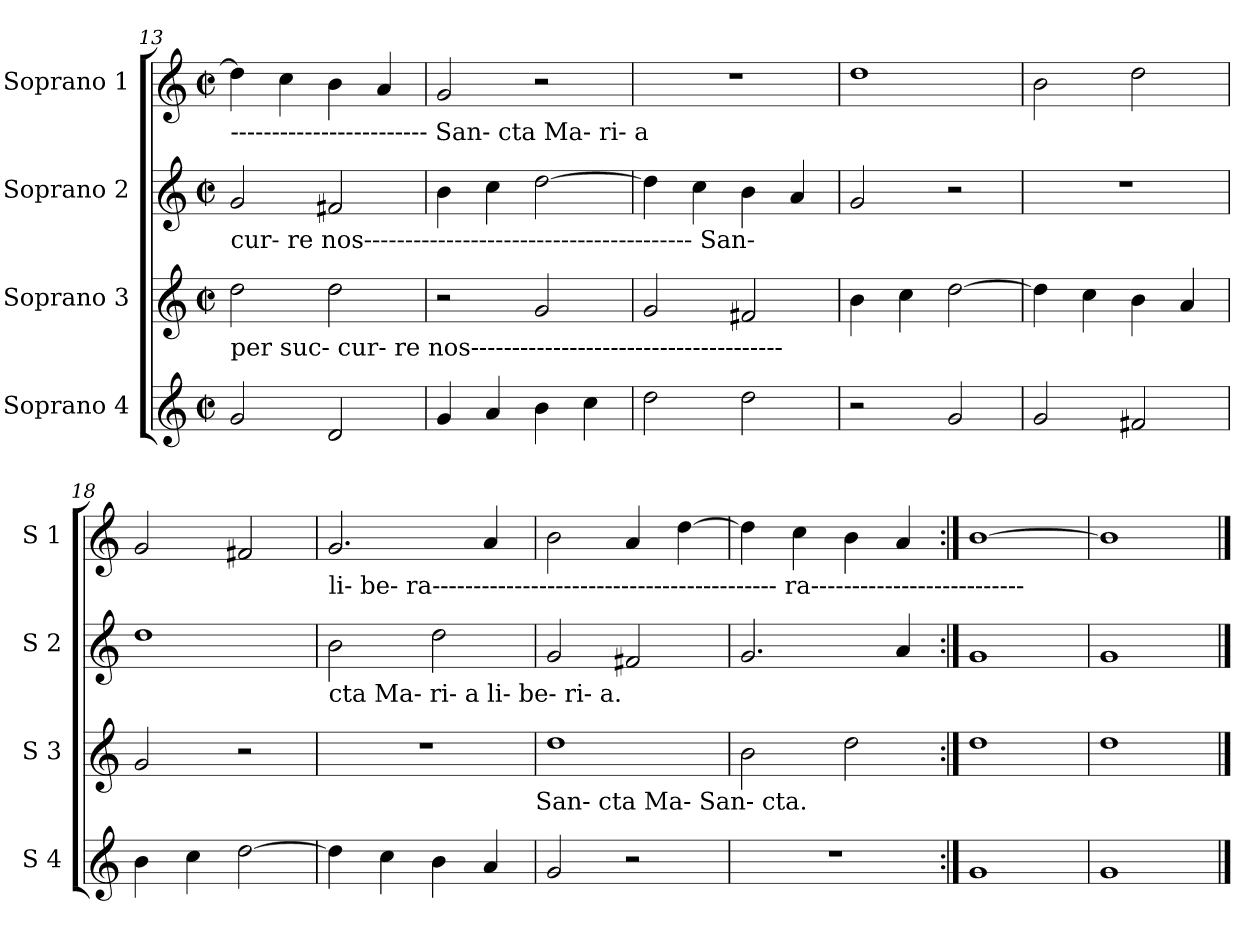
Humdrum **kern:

**kern	**kern	**kern	**kern
*part4	*part3	*part2	*part1
*staff4	*staff3	*staff2	*staff1
*I"Soprano 4	*I"Soprano 3	*I"Soprano 2	*I"Soprano 1
*I'S 4	*I'S 3	*I'S 2	*I'S 1
!!LO:LB:g=z
*clefG2	*clefG2	*clefG2	*clefG2
*k[]	*k[]	*k[]	*k[]
*C:	*C:	*C:	*C:
*M2/2	*M2/2	*M2/2	*M2/2
*met(c|)	*met(c|)	*met(c|)	*met(c|)
=13	=13	=13	=13
!	!	!	!LO:TX:b:t=------------------------                                                  San-                   cta         Ma-       ri-         a
!	!	!LO:TX:b:t=cur-      re           nos----------------------------------------                                                 San-	!
!	!LO:TX:b:t=per                      suc-        cur-      re           nos--------------------------------------	!	!
2g/	2dd\	2g/	4dd\]
.	.	.	4cc\
2d/	2dd\	2f#X/	4b\
.	.	.	4a/
=14	=14	=14	=14
4g/	2r	4b\	2g/
4a/	.	4cc\	.
4b\	2g/	[2dd\	2r
4cc\	.	.	.
=15	=15	=15	=15
2dd\	2g/	4dd\]	1r
.	.	4cc\	.
2dd\	2f#X/	4b\	.
.	.	4a/	.
=16	=16	=16	=16
2r	4b\	2g/	1dd
.	4cc\	.	.
2g/	[2dd\	2r	.
=17	=17	=17	=17
2g/	4dd\]	1r	2b\
.	4cc\	.	.
2f#X/	4b\	.	2dd\
.	4a/	.	.
=18	=18	=18	=18
4b\	2g/	1dd	2g/
4cc\	.	.	.
[2dd\	2r	.	2f#X/
!!LO:PB:g=z
=19	=19	=19	=19
!	!	!	!LO:TX:b:t=li-                   be-    ra------------------------------------------          ra--------------------------
!	!	!LO:TX:b:t=cta           Ma-           ri-           a                li-                   be-        ri-                            a.	!
4dd\]	1r	2b\	2.g/
4cc\	.	.	.
4b\	.	2dd\	.
4a/	.	.	4a/
!	!LO:TX:b:t=San-                         cta            Ma-             San-                         cta.	!	!
=20	=20	=20	=20
2g/	1dd	2g/	2b\
2r	.	2f#X/	4a/
.	.	.	[4dd\
=21	=21	=21	=21
1r	2b\	2.g/	4dd\]
.	.	.	4cc\
.	2dd\	.	4b\
.	.	4a/	4a/
=22:|!	=22:|!	=22:|!	=22:|!
1g	1dd	1g	[1b
=23	=23	=23	=23
1g	1dd	1g	1b]
==	==	==	==
*-	*-	*-	*-
